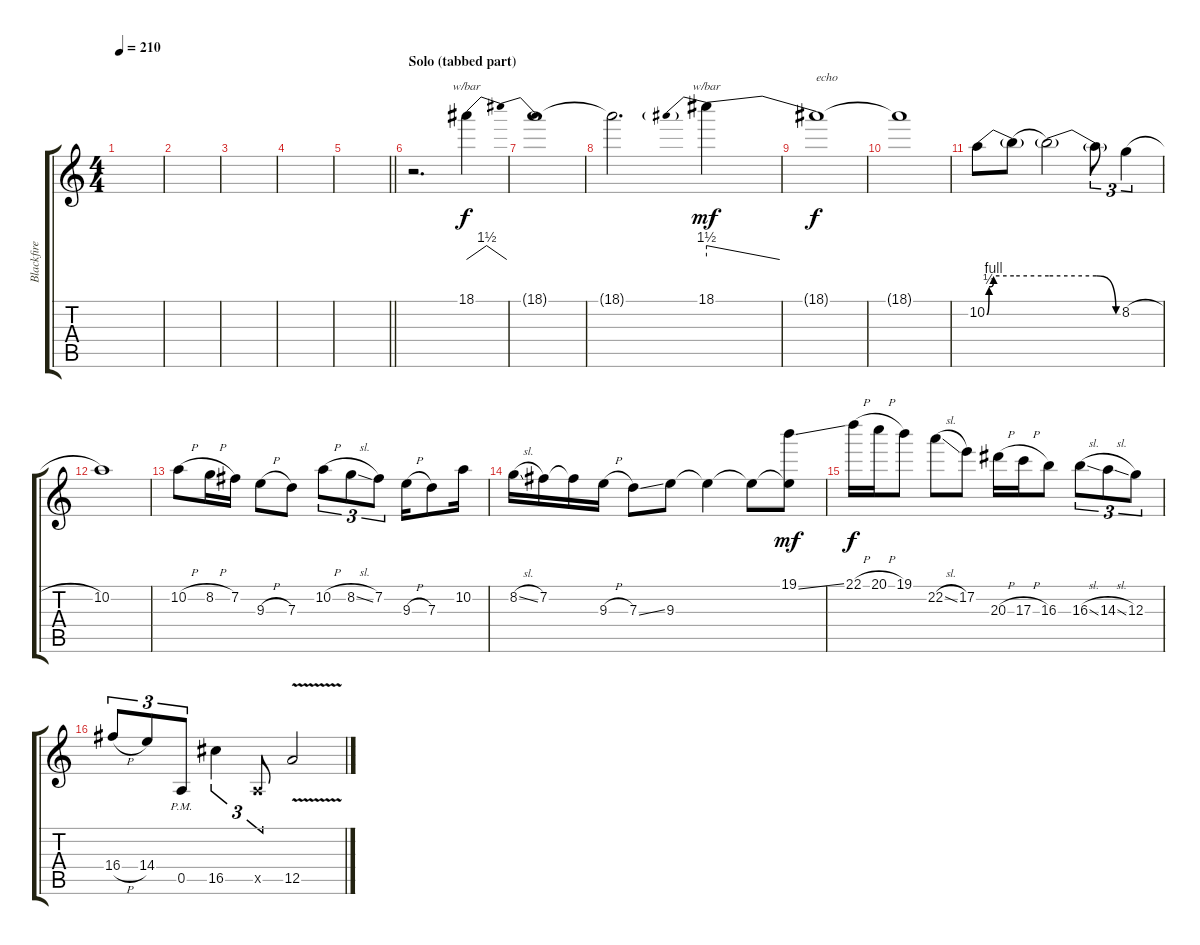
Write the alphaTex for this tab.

\track ("Blackfire Lead" "Blackfire ") {instrument distortionguitar}
\staff {score tabs}
\tuning (E4 B3 G3 D3 A2 E2) {hide}
\ts (4 4)
\tempo 210
\clef g2
\ks c
|
|
|
|
\barLineRight lightlight
|
\section ("" "Solo (tabbed part)")
r.2{d} 18.1.4{tbe (dip default 0 0 5 6 60 0)} |
18.1{t}.1{dy f} |
18.1{t}.2{d} 18.1.4{tbe (predivedive default 0 6 60 0) dy mf} |
18.1{t}.1{txt "echo" dy f} |
18.1{t}.1 |
10.2{be (custom 0 0 5 2 9 2 15 4 60 4)}.8 10.2{be (hold 0 4 60 4) t}.8 10.2{be (custom 0 4 39 4 55 0 60 0) t}.2 10.2{t}.8{tu (3 2)} 8.2{h}.4{tu (3 2)} |
10.2.1 |
10.2{h}.8 8.2{h}.16 7.2.16 9.3{h}.8 7.3.8 10.2{h}.8{tu (3 2)} 8.2{sl}.8{tu (3 2)} 7.2.8{tu (3 2)} 9.3{h}.16 7.3.8 10.2.16 |
8.2{sl}.16 7.2.16 7.2{t}.16 9.3{h}.16 7.3{ss}.8 9.3.8 9.3{t}.4 9.3{t}.8 (19.1{ss} 9.3{t}).8{dy mf} |
22.1{h}.16{dy f} 20.1{h}.16 19.1.8 22.2{sl}.8 17.2.8 20.3{h}.16 17.3{h}.16 16.3.8 16.3{sl}.8{tu (3 2)} 14.3{sl}.8{tu (3 2)} 12.3.8{tu (3 2)} |
16.4{h}.8{tu (3 2)} 14.4.8{tu (3 2)} 0.5{pm}.8{tu (3 2)} 16.5.4{tu (3 2)} 0.5{x}.8{tu (3 2)} 12.5{v}.2
